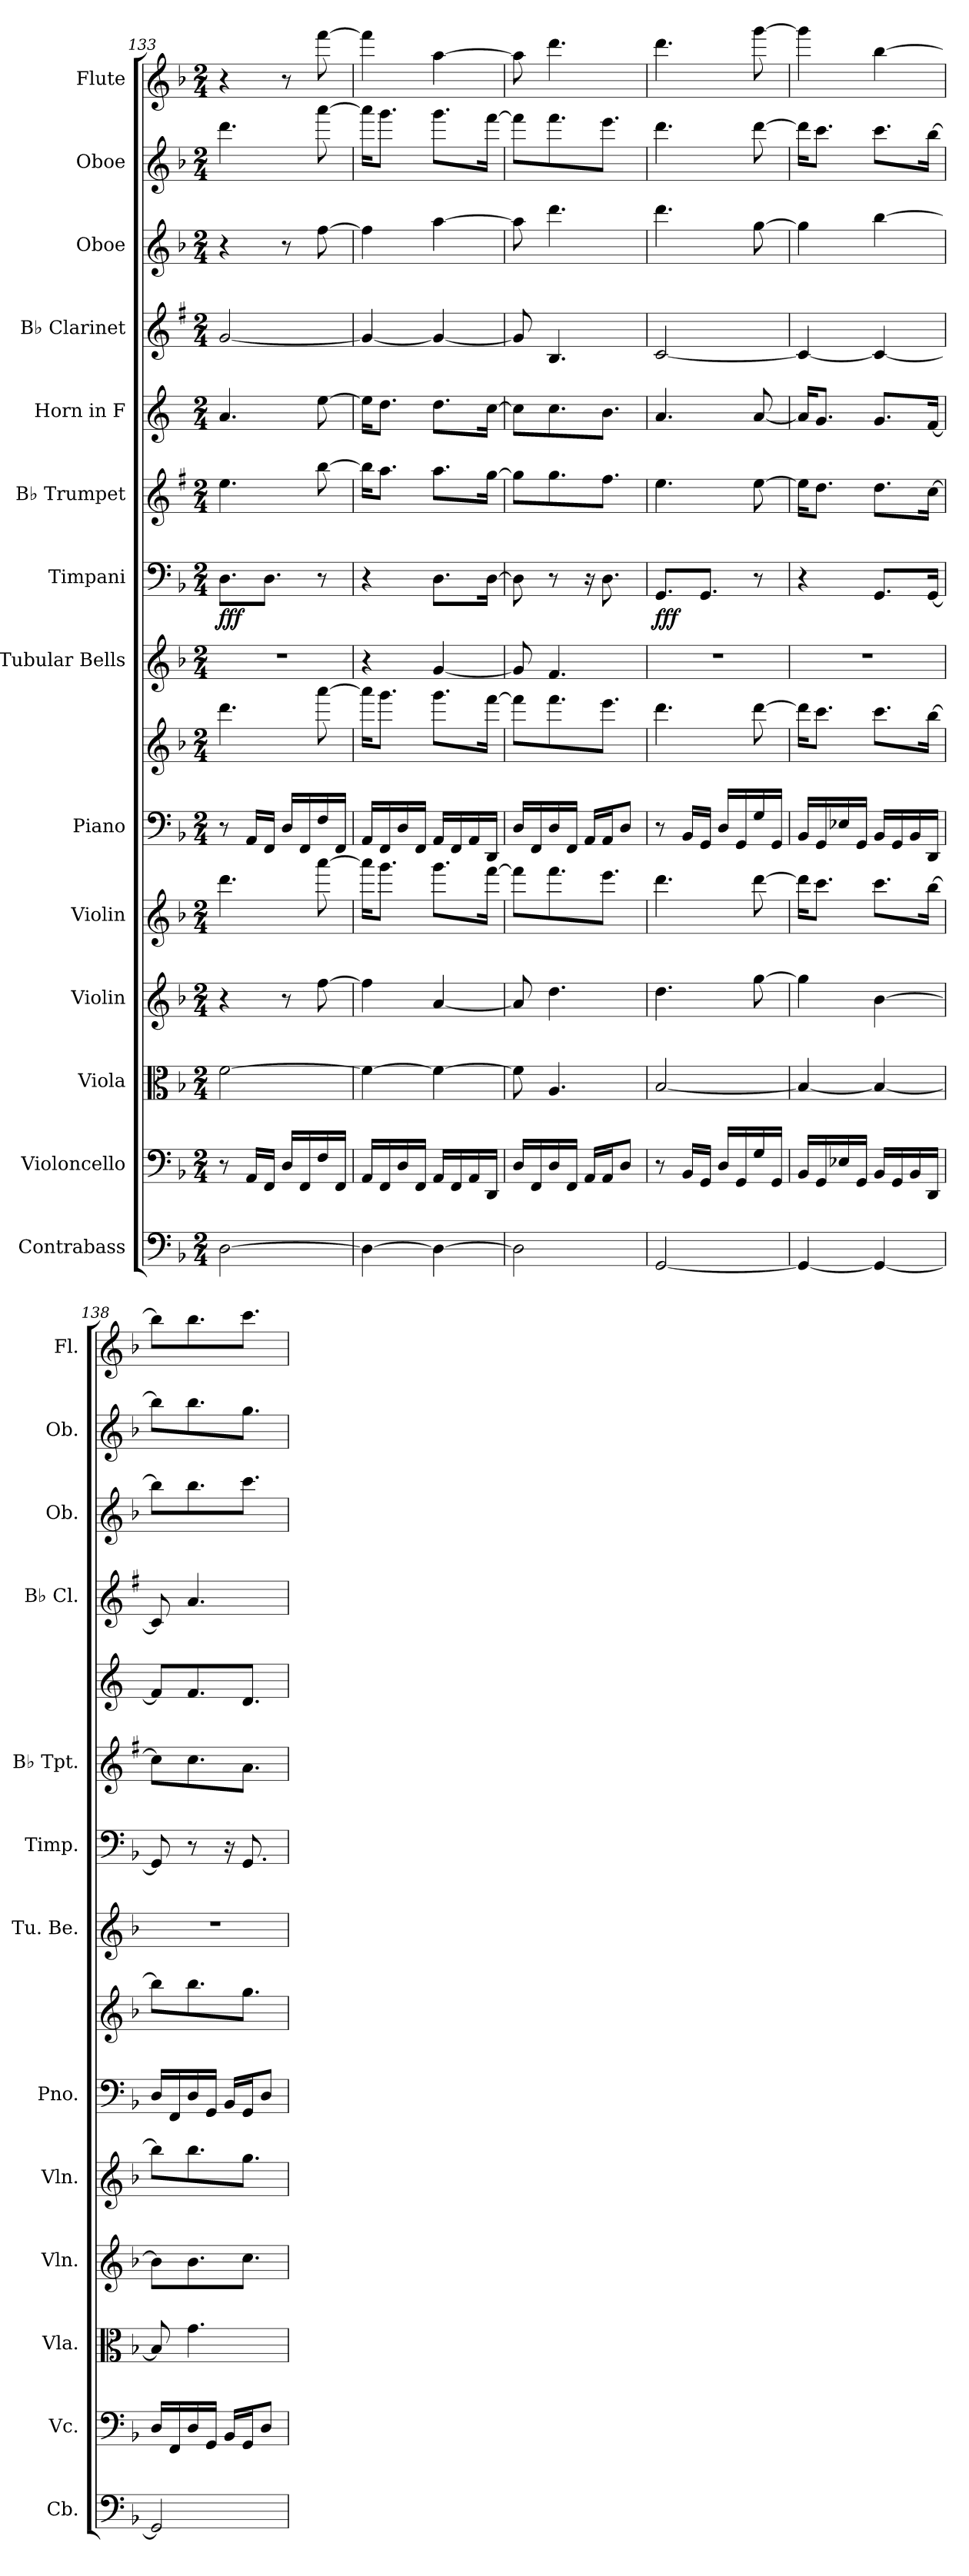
**kern	**kern	**kern	**kern	**kern	**kern	**kern	**kern	**kern	**dynam	**kern	**kern	**kern	**kern	**kern	**kern
*part14	*part13	*part12	*part11	*part10	*part9	*part9	*part8	*part7	*part7	*part6	*part5	*part4	*part3	*part2	*part1
*staff15	*staff14	*staff13	*staff12	*staff11	*staff10	*staff9	*staff8	*staff7	*staff7	*staff6	*staff5	*staff4	*staff3	*staff2	*staff1
*I"Contrabass	*I"Violoncello	*I"Viola	*I"Violin	*I"Violin	*I"Piano	*	*I"Tubular Bells	*I"Timpani	*	*I"B♭ Trumpet	*I"Horn in F	*I"B♭ Clarinet	*I"Oboe	*I"Oboe	*I"Flute
*I'Cb.	*I'Vc.	*I'Vla.	*I'Vln.	*I'Vln.	*I'Pno.	*	*I'Tu. Be.	*I'Timp.	*	*I'B♭ Tpt.	*	*I'B♭ Cl.	*I'Ob.	*I'Ob.	*I'Fl.
!!LO:PB:g=z
*clefF4	*clefF4	*clefC3	*clefG2	*clefG2	*clefF4	*clefG2	*clefG2	*clefF4	*	*clefG2	*clefG2	*clefG2	*clefG2	*clefG2	*clefG2
*ITrd7c12	*	*	*	*	*	*	*	*	*	*ITrd1c2	*ITrd4c7	*ITrd1c2	*	*	*
*k[b-]	*k[b-]	*k[b-]	*k[b-]	*k[b-]	*k[b-]	*k[b-]	*k[b-]	*k[b-]	*	*k[b-]	*k[b-]	*k[b-]	*k[b-]	*k[b-]	*k[b-]
*M2/4	*M2/4	*M2/4	*M2/4	*M2/4	*M2/4	*M2/4	*M2/4	*M2/4	*	*M2/4	*M2/4	*M2/4	*M2/4	*M2/4	*M2/4
=133	=133	=133	=133	=133	=133	=133	=133	=133	=133	=133	=133	=133	=133	=133	=133
!	!	!	!	!	!	!	!	!	!LO:DY:b	!	!	!	!	!	!
[2DD\	8r	[2f\	4r	4.ddd\	8r	4.ddd\	2r	8.D\L	fff	4.dd\	4.d/	[2f/	4r	4.ddd\	4r
.	16AA/LL	.	.	.	16AA/LL	.	.	.	.	.	.	.	.	.	.
.	16FF/JJ	.	.	.	16FF/JJ	.	.	8.D\J	.	.	.	.	.	.	.
.	16D/LL	.	8r	.	16D/LL	.	.	.	.	.	.	.	8r	.	8r
.	16FF/	.	.	.	16FF/	.	.	.	.	.	.	.	.	.	.
.	16F/	.	[8ff\	[8aaa\	16F/	[8aaa\	.	8r	.	[8aa\	[8a\	.	[8ff\	[8aaa\	[8fff\
.	16FF/JJ	.	.	.	16FF/JJ	.	.	.	.	.	.	.	.	.	.
=134	=134	=134	=134	=134	=134	=134	=134	=134	=134	=134	=134	=134	=134	=134	=134
4DD\_	16AA/LL	4f\_	4ff\]	16aaa\KL]	16AA/LL	16aaa\KL]	4r	4r	.	16aa\KL]	16a\KL]	4f/_	4ff\]	16aaa\KL]	4fff\]
.	16FF/	.	.	8.ggg\J	16FF/	8.ggg\J	.	.	.	8.gg\J	8.g\J	.	.	8.ggg\J	.
.	16D/	.	.	.	16D/	.	.	.	.	.	.	.	.	.	.
.	16FF/JJ	.	.	.	16FF/JJ	.	.	.	.	.	.	.	.	.	.
4DD\_	16AA/LL	4f\_	[4a/	8.ggg\L	16AA/LL	8.ggg\L	[4g/	8.D\L	.	8.gg\L	8.g\L	4f/_	[4aa\	8.ggg\L	[4aa\
.	16FF/	.	.	.	16FF/	.	.	.	.	.	.	.	.	.	.
.	16AA/	.	.	.	16AA/	.	.	.	.	.	.	.	.	.	.
.	16DD/JJ	.	.	[16fff\Jk	16DD/JJ	[16fff\Jk	.	[16D\Jk	.	[16ff\Jk	[16f\Jk	.	.	[16fff\Jk	.
=135	=135	=135	=135	=135	=135	=135	=135	=135	=135	=135	=135	=135	=135	=135	=135
2DD\]	16D/LL	8f\]	8a/]	8fff\L]	16D/LL	8fff\L]	8g/]	8D\]	.	8ff\L]	8f\L]	8f/]	8aa\]	8fff\L]	8aa\]
.	16FF/	.	.	.	16FF/	.	.	.	.	.	.	.	.	.	.
.	16D/	4.A/	4.dd\	8.fff\	16D/	8.fff\	4.f/	8r	.	8.ff\	8.f\	4.A/	4.ddd\	8.fff\	4.ddd\
.	16FF/JJ	.	.	.	16FF/JJ	.	.	.	.	.	.	.	.	.	.
.	16AA/LL	.	.	.	16AA/LL	.	.	16r	.	.	.	.	.	.	.
.	16AA/J	.	.	8.eee\J	16AA/J	8.eee\J	.	8.D\	.	8.ee\J	8.e\J	.	.	8.eee\J	.
.	8D/J	.	.	.	8D/J	.	.	.	.	.	.	.	.	.	.
=136	=136	=136	=136	=136	=136	=136	=136	=136	=136	=136	=136	=136	=136	=136	=136
!	!	!	!	!	!	!	!	!	!LO:DY:b	!	!	!	!	!	!
[2GGG/	8r	[2B-/	4.dd\	4.ddd\	8r	4.ddd\	2r	8.GG/L	fff	4.dd\	4.d/	[2B-/	4.ddd\	4.ddd\	4.ddd\
.	16BB-/LL	.	.	.	16BB-/LL	.	.	.	.	.	.	.	.	.	.
.	16GG/JJ	.	.	.	16GG/JJ	.	.	8.GG/J	.	.	.	.	.	.	.
.	16D/LL	.	.	.	16D/LL	.	.	.	.	.	.	.	.	.	.
.	16GG/	.	.	.	16GG/	.	.	.	.	.	.	.	.	.	.
.	16G/	.	[8gg\	[8ddd\	16G/	[8ddd\	.	8r	.	[8dd\	[8d/	.	[8gg\	[8ddd\	[8ggg\
.	16GG/JJ	.	.	.	16GG/JJ	.	.	.	.	.	.	.	.	.	.
=137	=137	=137	=137	=137	=137	=137	=137	=137	=137	=137	=137	=137	=137	=137	=137
4GGG/_	16BB-/LL	4B-/_	4gg\]	16ddd\KL]	16BB-/LL	16ddd\KL]	2r	4r	.	16dd\KL]	16d/KL]	4B-/_	4gg\]	16ddd\KL]	4ggg\]
.	16GG/	.	.	8.ccc\J	16GG/	8.ccc\J	.	.	.	8.cc\J	8.c/J	.	.	8.ccc\J	.
.	16E-X/	.	.	.	16E-X/	.	.	.	.	.	.	.	.	.	.
.	16GG/JJ	.	.	.	16GG/JJ	.	.	.	.	.	.	.	.	.	.
4GGG/_	16BB-/LL	4B-/_	[4b-\	8.ccc\L	16BB-/LL	8.ccc\L	.	8.GG/L	.	8.cc\L	8.c/L	4B-/_	[4bb-\	8.ccc\L	[4bb-\
.	16GG/	.	.	.	16GG/	.	.	.	.	.	.	.	.	.	.
.	16BB-/	.	.	.	16BB-/	.	.	.	.	.	.	.	.	.	.
.	16DD/JJ	.	.	[16bb-\Jk	16DD/JJ	[16bb-\Jk	.	[16GG/Jk	.	[16b-\Jk	[16B-/Jk	.	.	[16bb-\Jk	.
=138	=138	=138	=138	=138	=138	=138	=138	=138	=138	=138	=138	=138	=138	=138	=138
2GGG/]	16D/LL	8B-/]	8b-\L]	8bb-\L]	16D/LL	8bb-\L]	2r	8GG/]	.	8b-\L]	8B-/L]	8B-/]	8bb-\L]	8bb-\L]	8bb-\L]
.	16FF/	.	.	.	16FF/	.	.	.	.	.	.	.	.	.	.
.	16D/	4.g\	8.b-\	8.bb-\	16D/	8.bb-\	.	8r	.	8.b-\	8.B-/	4.g/	8.bb-\	8.bb-\	8.bb-\
.	16GG/JJ	.	.	.	16GG/JJ	.	.	.	.	.	.	.	.	.	.
.	16BB-/LL	.	.	.	16BB-/LL	.	.	16r	.	.	.	.	.	.	.
.	16GG/J	.	8.cc\J	8.gg\J	16GG/J	8.gg\J	.	8.GG/	.	8.g\J	8.G/J	.	8.ccc\J	8.gg\J	8.ccc\J
.	8D/J	.	.	.	8D/J	.	.	.	.	.	.	.	.	.	.
=	=	=	=	=	=	=	=	=	=	=	=	=	=	=	=
*-	*-	*-	*-	*-	*-	*-	*-	*-	*-	*-	*-	*-	*-	*-	*-
